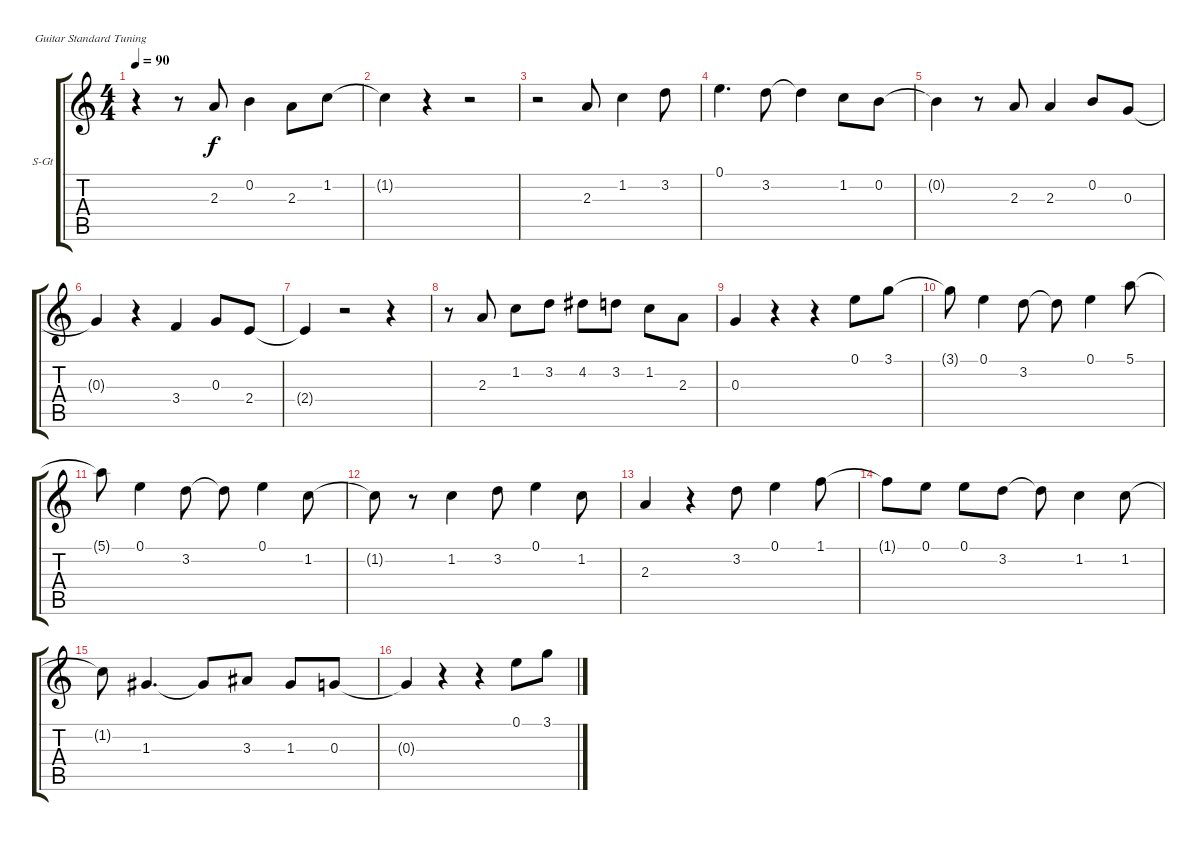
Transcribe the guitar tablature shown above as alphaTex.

\bracketExtendMode groupsimilarinstruments
\firstSystemTrackNameOrientation horizontal
\otherSystemsTrackNameOrientation horizontal
\track ("Vox" "S-Gt") {instrument drawbarorgan}
\staff {score tabs}
\tuning (E4 B3 G3 D3 A2 E2)
\displaytranspose 12
\ts (4 4)
\tempo 90
\clef g2
\ks c
r.4{dy f} r.8 2.3.8 0.2.4 2.3.8 1.2.8 |
1.2{t}.4 r.4 r.2 |
r.2 2.3.8 1.2.4 3.2.8 |
0.1.4{d} 3.2.8 3.2{t}.4 1.2.8 0.2.8 |
0.2{t}.4 r.8 2.3.8 2.3.4 0.2.8 0.3.8 |
0.3{t}.4 r.4 3.4.4 0.3.8 2.4.8 |
2.4{t}.4 r.2 r.4 |
r.8 2.3.8 1.2.8 3.2.8 4.2.8 3.2.8 1.2.8 2.3.8 |
0.3.4 r.4 r.4 0.1.8 3.1.8 |
3.1{t}.8 0.1.4 3.2.8 3.2{t}.8 0.1.4 5.1.8 |
5.1{t}.8 0.1.4 3.2.8 3.2{t}.8 0.1.4 1.2.8 |
1.2{t}.8 r.8 1.2.4 3.2.8 0.1.4 1.2.8 |
2.3.4 r.4 3.2.8 0.1.4 1.1.8 |
1.1{t}.8 0.1.8 0.1.8 3.2.8 3.2{t}.8 1.2.4 1.2.8 |
1.2{t}.8 1.3.4{d} 1.3{t}.8 3.3.8 1.3.8 0.3.8 |
0.3{t}.4 r.4 r.4 0.1.8 3.1.8
